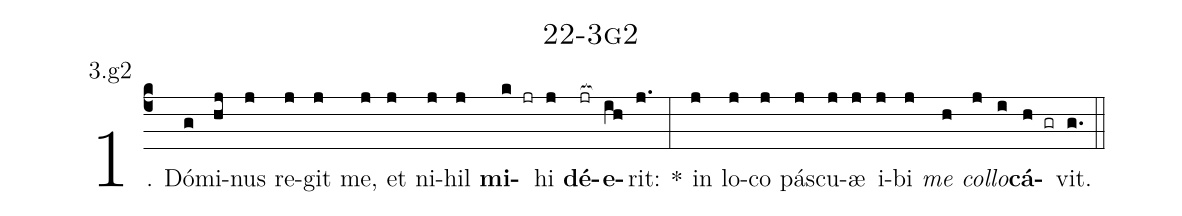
name: 22-3g2;
annotation: 3.g2;
%%
(c4)1. Dó(g)mi(hj)nus(j) re(j)git(j) me,(j) et(j) ni(j)hil(j) <b>mi</b>(k jr)hi(j) <b>dé</b>(jr[ocb:1{])<b>e</b>(ih[ocb:0}])rit:(j.) *(:) in(j) lo(j)co(j) pás(j)cu(j)æ(j) i(j)bi(j) <i>me</i>(h) <i>col</i>(j)<i>lo</i>(i)<b>cá</b>(h gr)vit.(g.) (::)
